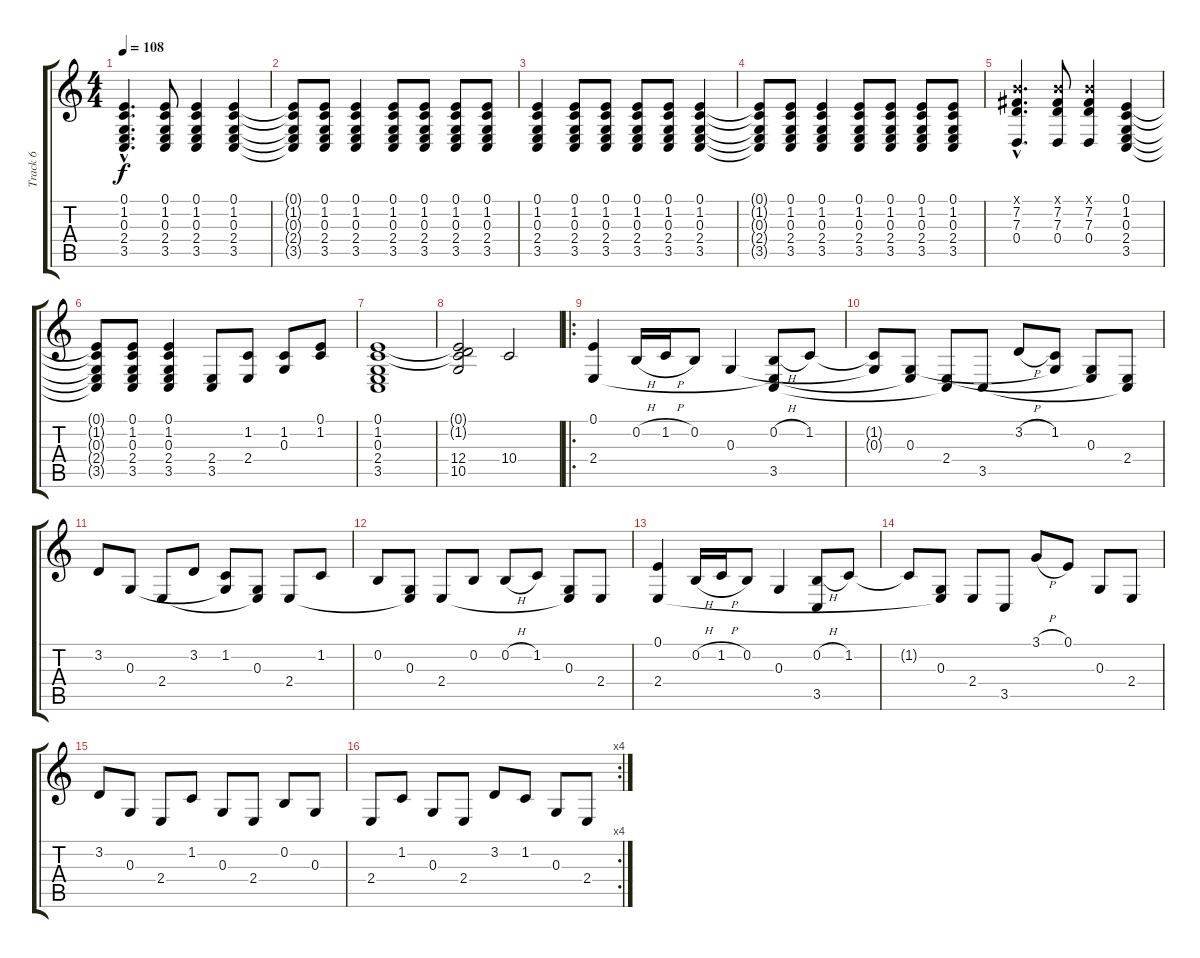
\track ("Track 6" "Track 6") {instrument pad8sweep}
\staff {score tabs}
\tuning (E4 B3 G3 D3 A2 E2) {hide}
\ts (4 4)
\tempo 108
\clef g2
\ks c
(0.1{hac} 1.2{hac} 0.3{hac} 2.4{hac} 3.5{hac}).4{d dy f} (0.1 1.2 0.3 2.4 3.5).8 (0.1 1.2 0.3 2.4 3.5).4 (0.1 1.2 0.3 2.4 3.5).4 |
(0.1{t} 1.2{t} 0.3{t} 2.4{t} 3.5{t}).8 (0.1 1.2 0.3 2.4 3.5).8 (0.1 1.2 0.3 2.4 3.5).4 (0.1 1.2 0.3 2.4 3.5).8 (0.1 1.2 0.3 2.4 3.5).8 (0.1 1.2 0.3 2.4 3.5).8 (0.1 1.2 0.3 2.4 3.5).8 |
(0.1 1.2 0.3 2.4 3.5).4 (0.1 1.2 0.3 2.4 3.5).8 (0.1 1.2 0.3 2.4 3.5).8 (0.1 1.2 0.3 2.4 3.5).8 (0.1 1.2 0.3 2.4 3.5).8 (0.1 1.2 0.3 2.4 3.5).4 |
(0.1{t} 1.2{t} 0.3{t} 2.4{t} 3.5{t}).8 (0.1 1.2 0.3 2.4 3.5).8 (0.1 1.2 0.3 2.4 3.5).4 (0.1 1.2 0.3 2.4 3.5).8 (0.1 1.2 0.3 2.4 3.5).8 (0.1 1.2 0.3 2.4 3.5).8 (0.1 1.2 0.3 2.4 3.5).8 |
(7.1{hac x} 7.2{hac} 7.3{hac} 0.4{hac}).4{d} (7.1{x} 7.2 7.3 0.4).8 (7.1{x} 7.2 7.3 0.4).4 (0.1 1.2 0.3 2.4 3.5).4 |
(0.1{t} 1.2{t} 0.3{t} 2.4{t} 3.5{t}).8 (0.1 1.2 0.3 2.4 3.5).8 (0.1 1.2 0.3 2.4 3.5).4 (2.4 3.5).8 (1.2 2.4).8 (1.2 0.3).8 (0.1 1.2).8 |
(0.1 1.2 0.3 2.4 3.5).1 |
(0.1{t} 1.2{t} 12.4 10.5).2 10.4.2 |
\ro
(0.1 2.4).4 0.2{h}.16 1.2{h}.16 0.2.8 0.3.4 (0.2{h} 2.4{t} 3.5).8 1.2.8 |
(1.2{t} 0.3{t}).8 (0.3 2.4{t}).8 (2.4 3.5{t}).8 3.5.8 3.2{h}.8 (1.2 0.3{t}).8 (0.3 2.4{t}).8 (2.4 3.5{t}).8 |
3.2.8 0.3.8 2.4.8 3.2.8 (1.2 0.3{t}).8 (0.3 2.4{t}).8 2.4.8 1.2.8 |
0.2.8 (0.3 2.4{t}).8 2.4.8 0.2.8 0.2{h}.8 1.2.8 (0.3 2.4{t}).8 2.4.8 |
(0.1 2.4).4 0.2{h}.16 1.2{h}.16 0.2.8 0.3.4 (0.2{h} 3.5).8 1.2.8 |
1.2{t}.8 (0.3 2.4{t}).8 2.4.8 3.5.8 3.1{h}.8 0.1.8 0.3.8 2.4.8 |
3.2.8 0.3.8 2.4.8 1.2.8 0.3.8 2.4.8 0.2.8 0.3.8 |
\rc 4
2.4.8 1.2.8 0.3.8 2.4.8 3.2.8 1.2.8 0.3.8 2.4.8
